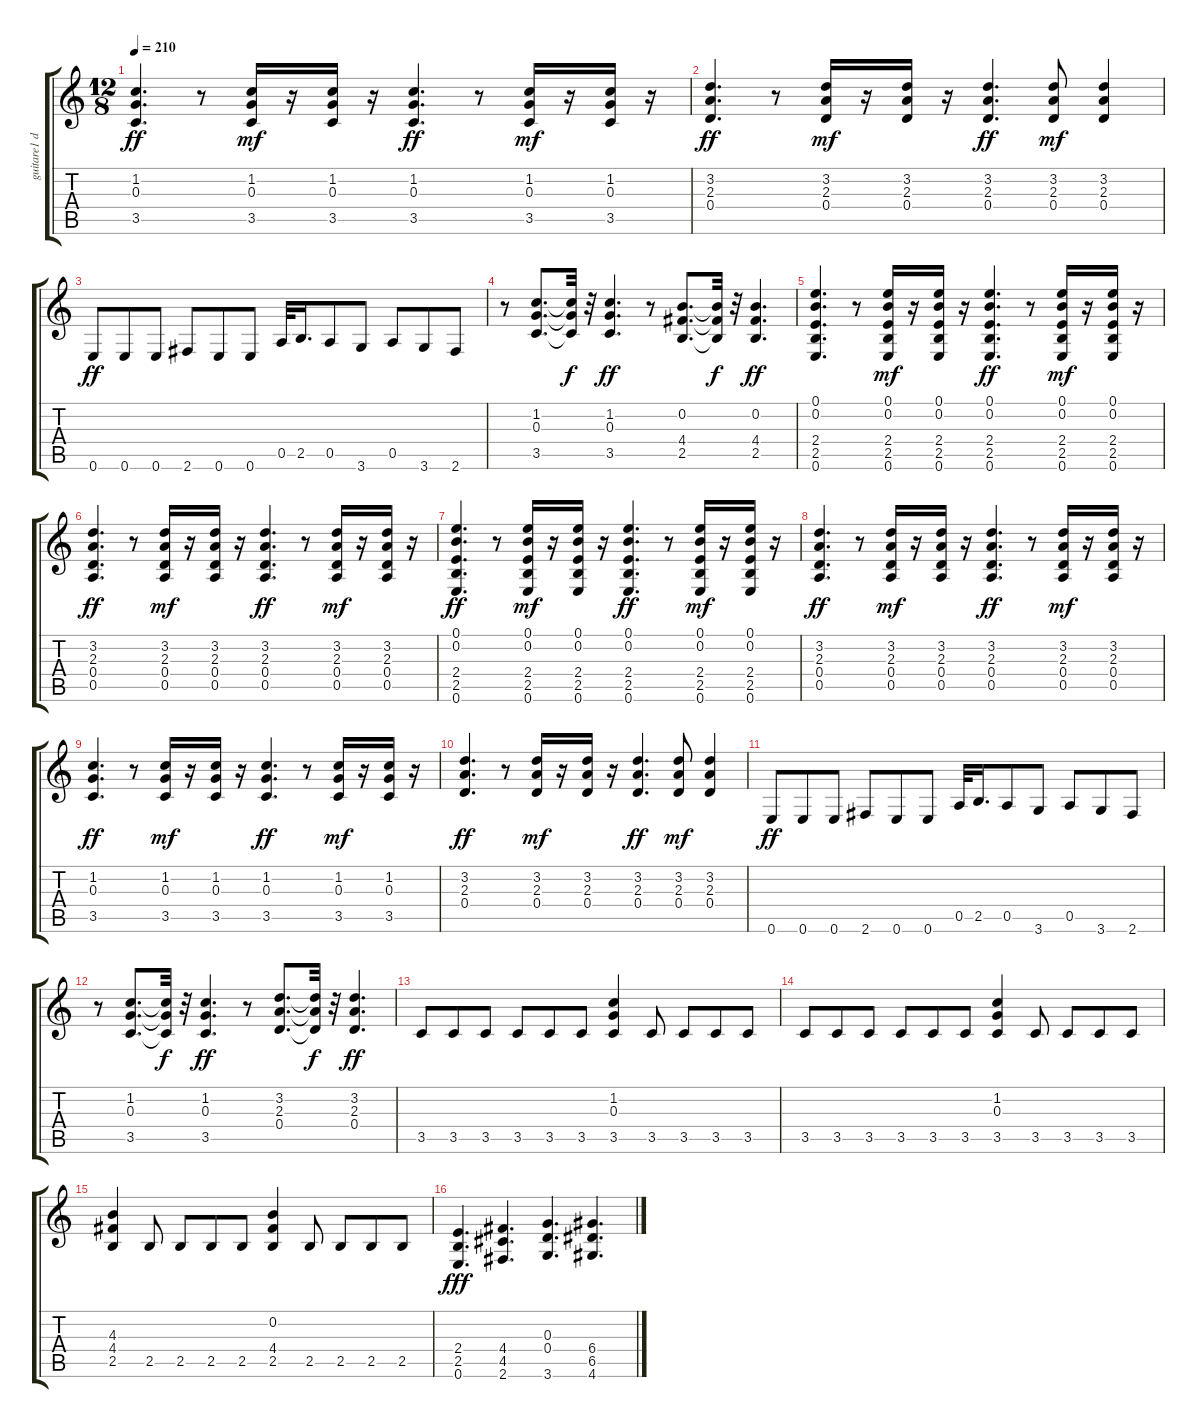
\track ("guitare1 disto" "guitare1 d") {instrument distortionguitar}
\staff {score tabs}
\tuning (E4 B3 G3 D3 A2 E2) {hide}
\ts (12 8)
\tempo 210
\clef g2
\ks c
(1.2 0.3 3.5).4{d dy ff} r.8 (1.2 0.3 3.5).16{dy mf} r.16 (1.2 0.3 3.5).16 r.16 (1.2 0.3 3.5).4{d dy ff} r.8 (1.2 0.3 3.5).16{dy mf} r.16 (1.2 0.3 3.5).16 r.16 |
(3.2 2.3 0.4).4{d dy ff} r.8 (3.2 2.3 0.4).16{dy mf} r.16 (3.2 2.3 0.4).16 r.16 (3.2 2.3 0.4).4{d dy ff} (3.2 2.3 0.4).8{dy mf} (3.2 2.3 0.4).4 |
0.6.8{dy ff} 0.6.8 0.6.8 2.6.8 0.6.8 0.6.8 0.5.32 2.5.16{d} 0.5.8 3.6.8 0.5.8 3.6.8 2.6.8 |
r.8 (1.2 0.3 3.5).8{d} (1.2{t} 0.3{t} 3.5{t}).32{dy f} r.32 (1.2 0.3 3.5).4{d dy ff} r.8 (0.2 4.4 2.5).8{d} (0.2{t} 4.4{t} 2.5{t}).32{dy f} r.32 (0.2 4.4 2.5).4{d dy ff} |
(0.1 0.2 2.4 2.5 0.6).4{d} r.8 (0.1 0.2 2.4 2.5 0.6).16{dy mf} r.16 (0.1 0.2 2.4 2.5 0.6).16 r.16 (0.1 0.2 2.4 2.5 0.6).4{d dy ff} r.8 (0.1 0.2 2.4 2.5 0.6).16{dy mf} r.16 (0.1 0.2 2.4 2.5 0.6).16 r.16 |
(3.2 2.3 0.4 0.5).4{d dy ff} r.8 (3.2 2.3 0.4 0.5).16{dy mf} r.16 (3.2 2.3 0.4 0.5).16 r.16 (3.2 2.3 0.4 0.5).4{d dy ff} r.8 (3.2 2.3 0.4 0.5).16{dy mf} r.16 (3.2 2.3 0.4 0.5).16 r.16 |
(0.1 0.2 2.4 2.5 0.6).4{d dy ff} r.8 (0.1 0.2 2.4 2.5 0.6).16{dy mf} r.16 (0.1 0.2 2.4 2.5 0.6).16 r.16 (0.1 0.2 2.4 2.5 0.6).4{d dy ff} r.8 (0.1 0.2 2.4 2.5 0.6).16{dy mf} r.16 (0.1 0.2 2.4 2.5 0.6).16 r.16 |
(3.2 2.3 0.4 0.5).4{d dy ff} r.8 (3.2 2.3 0.4 0.5).16{dy mf} r.16 (3.2 2.3 0.4 0.5).16 r.16 (3.2 2.3 0.4 0.5).4{d dy ff} r.8 (3.2 2.3 0.4 0.5).16{dy mf} r.16 (3.2 2.3 0.4 0.5).16 r.16 |
(1.2 0.3 3.5).4{d dy ff} r.8 (1.2 0.3 3.5).16{dy mf} r.16 (1.2 0.3 3.5).16 r.16 (1.2 0.3 3.5).4{d dy ff} r.8 (1.2 0.3 3.5).16{dy mf} r.16 (1.2 0.3 3.5).16 r.16 |
(3.2 2.3 0.4).4{d dy ff} r.8 (3.2 2.3 0.4).16{dy mf} r.16 (3.2 2.3 0.4).16 r.16 (3.2 2.3 0.4).4{d dy ff} (3.2 2.3 0.4).8{dy mf} (3.2 2.3 0.4).4 |
0.6.8{dy ff} 0.6.8 0.6.8 2.6.8 0.6.8 0.6.8 0.5.32 2.5.16{d} 0.5.8 3.6.8 0.5.8 3.6.8 2.6.8 |
r.8 (1.2 0.3 3.5).8{d} (1.2{t} 0.3{t} 3.5{t}).32{dy f} r.32 (1.2 0.3 3.5).4{d dy ff} r.8 (3.2 2.3 0.4).8{d} (3.2{t} 2.3{t} 0.4{t}).32{dy f} r.32 (3.2 2.3 0.4).4{d dy ff} |
3.5.8 3.5.8 3.5.8 3.5.8 3.5.8 3.5.8 (1.2 0.3 3.5).4 3.5.8 3.5.8 3.5.8 3.5.8 |
3.5.8 3.5.8 3.5.8 3.5.8 3.5.8 3.5.8 (1.2 0.3 3.5).4 3.5.8 3.5.8 3.5.8 3.5.8 |
(4.3 4.4 2.5).4 2.5.8 2.5.8 2.5.8 2.5.8 (0.2 4.4 2.5).4 2.5.8 2.5.8 2.5.8 2.5.8 |
(2.4 2.5 0.6).4{d dy fff} (4.4 4.5 2.6).4{d} (0.3 0.4 3.6).4{d} (6.4 6.5 4.6).4{d}
